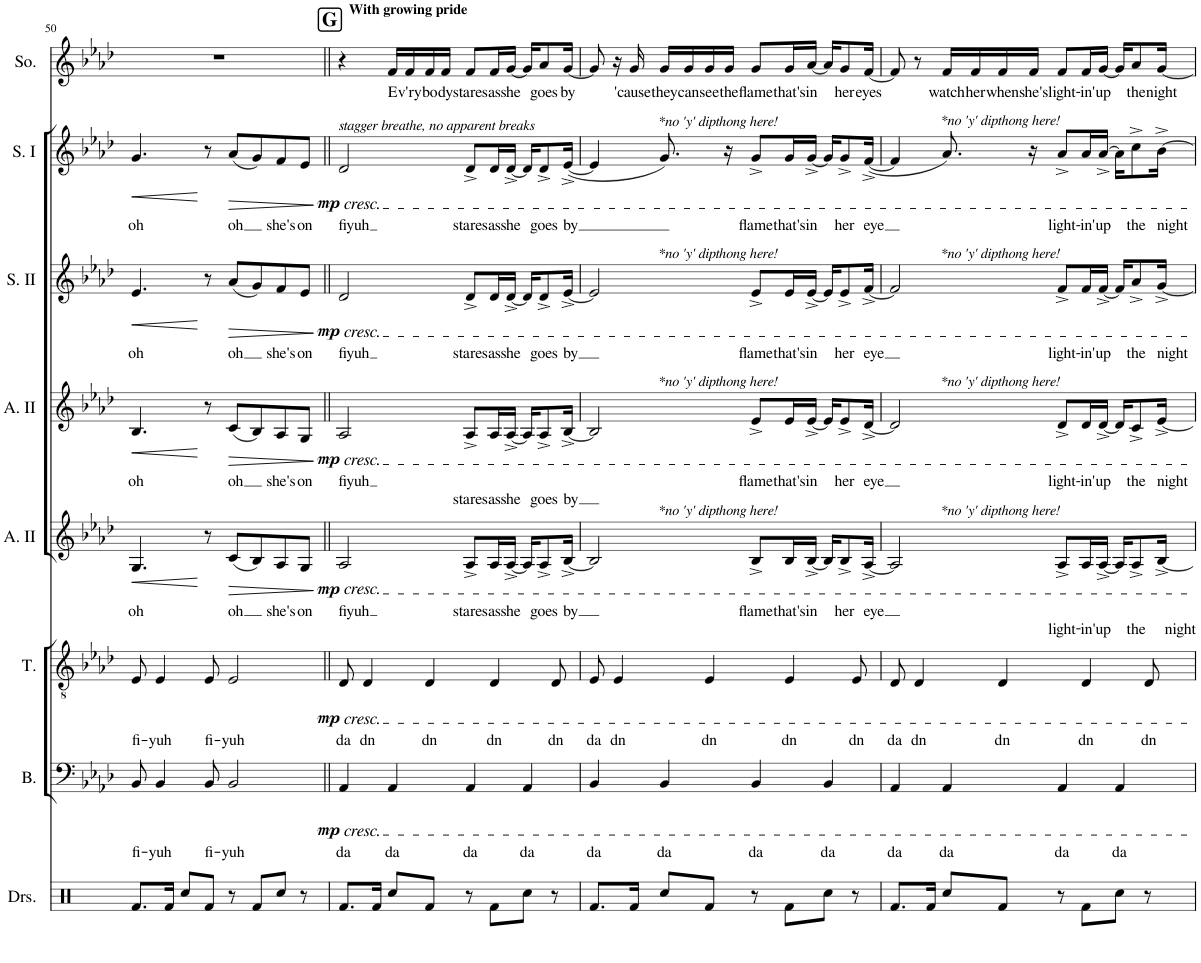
**kern	**text	**dynam	**kern	**text	**dynam	**kern	**text	**dynam	**kern	**text	**dynam	**kern	**text	**dynam	**kern	**text	**dynam	**kern	**text
*part7	*part7	*part7	*part6	*part6	*part6	*part5	*part5	*part5	*part4	*part4	*part4	*part3	*part3	*part3	*part2	*part2	*part2	*part1	*part1
*staff7	*staff7	*staff7	*staff6	*staff6	*staff6	*staff5	*staff5	*staff5	*staff4	*staff4	*staff4	*staff3	*staff3	*staff3	*staff2	*staff2	*staff2	*staff1	*staff1
*I"Ally (Bass)	*	*	*I"Ally (Tenor)	*	*	*I"Alto II	*	*	*I"Alto I	*	*	*I"Soprano II	*	*	*I"Soprano I	*	*	*I"Solo	*
*I'B.	*	*	*I'T.	*	*	*I'A. II	*	*	*	*	*	*I'S. II	*	*	*I'S. I	*	*	*I'So.	*
!!LO:PB:g=z
*clefF4	*	*	*clefGv2	*	*	*clefG2	*	*	*clefG2	*	*	*clefG2	*	*	*clefG2	*	*	*clefG2	*
*k[b-e-a-d-]	*	*	*k[b-e-a-d-]	*	*	*k[b-e-a-d-]	*	*	*k[b-e-a-d-]	*	*	*k[b-e-a-d-]	*	*	*k[b-e-a-d-]	*	*	*k[b-e-a-d-]	*
*M4/4	*	*	*M4/4	*	*	*M4/4	*	*	*M4/4	*	*	*M4/4	*	*	*M4/4	*	*	*M4/4	*
=50	=50	=50	=50	=50	=50	=50	=50	=50	=50	=50	=50	=50	=50	=50	=50	=50	=50	=50	=50
!	!LO:LY:b	!	!	!LO:LY:b	!	!	!LO:LY:b	!LO:HP:b	!	!LO:LY:b	!LO:HP:b	!	!LO:LY:b	!LO:HP:b	!	!LO:LY:b	!LO:HP:b	!	!
8BB-/	fi-	.	8E-/	fi-	.	4.G/	oh	<	4.B-/	oh	<	4.e-/	oh	<	4.g/	oh	<	1r	.
!	!LO:LY:b	!	!	!LO:LY:b	!	!	!	!	!	!	!	!	!	!	!	!	!	!	!
4BB-/	-yuh	.	4E-/	-yuh	.	.	.	.	.	.	.	.	.	.	.	.	.	.	.
!	!LO:LY:b	!	!	!LO:LY:b	!	!	!	!	!	!	!	!	!	!	!	!	!	!	!
8BB-/	fi-	.	8E-/	fi-	.	8r	.	[	8r	.	[	8r	.	[	8r	.	[	.	.
!	!LO:LY:b	!	!	!LO:LY:b	!	!	!LO:LY:b	!LO:HP:b	!	!LO:LY:b	!LO:HP:b	!	!LO:LY:b	!LO:HP:b	!	!LO:LY:b	!LO:HP:b	!	!
2BB-/	-yuh	.	2E-/	-yuh	.	(8c/L	oh	>	(8c/L	oh	>	(8a-/L	oh	>	(8a-/L	oh	>	.	.
.	.	.	.	.	.	8B-/)	.	.	8B-/)	.	.	8g/)	.	.	8g/)	.	.	.	.
!	!	!	!	!	!	!	!LO:LY:b	!	!	!LO:LY:b	!	!	!LO:LY:b	!	!	!LO:LY:b	!	!	!
.	.	.	.	.	.	8A-/	she's	.	8A-/	she's	.	8f/	she's	.	8f/	she's	.	.	.
!	!	!	!	!	!	!	!LO:LY:b	!	!	!LO:LY:b	!	!	!LO:LY:b	!	!	!LO:LY:b	!	!	!
.	.	.	.	.	.	8G/J	on	.	8G/J	on	.	8e-/J	on	.	8e-/J	on	.	.	.
.	.	.	.	.	.	.	.	]	.	.	]	.	.	]	.	.	]	.	.
!!LO:REH:place=s1:a:B:cj:fs=14:t=G
=51||	=51||	=51||	=51||	=51||	=51||	=51||	=51||	=51||	=51||	=51||	=51||	=51||	=51||	=51||	=51||	=51||	=51||	=51||	=51||
!	!	!	!	!	!	!	!	!	!	!	!	!	!	!	!	!	!	!LO:TX:a:B:t=With growing pride	!
!	!	!	!	!	!	!	!	!	!	!	!	!	!	!	!LO:TX:a:i:t=stagger breathe, no apparent breaks	!	!	!	!
!	!	!	!	!	!	!	!	!	!	!	!	!	!	!	!LO:TX:b:i:t=cresc.	!	!	!	!
!	!	!	!	!	!	!	!	!	!	!	!	!LO:TX:b:i:t=cresc.	!	!	!	!	!	!	!
!	!	!	!	!	!	!	!	!	!LO:TX:b:i:t=cresc.	!	!	!	!	!	!	!	!	!	!
!	!	!	!	!	!	!LO:TX:b:i:t=cresc.	!	!	!	!	!	!	!	!	!	!	!	!	!
!	!	!	!LO:TX:b:i:t=cresc.	!	!	!	!	!	!	!	!	!	!	!	!	!	!	!	!
!LO:TX:b:i:t=cresc.	!	!	!	!	!	!	!	!	!	!	!	!	!	!	!	!	!	!	!
!	!LO:LY:b	!LO:DY:b	!	!LO:LY:b	!LO:DY:b	!	!LO:LY:b	!LO:DY:b	!	!LO:LY:b	!LO:DY:b	!	!LO:LY:b	!LO:DY:b	!	!LO:LY:b	!LO:DY:b	!	!
4AA-/	da	mp	8D-/	da	mp	2A-/	-fiyuh	mp	2A-/	-fiyuh	mp	2d-/	-fiyuh	mp	2d-/	-fiyuh	mp	4r	.
!	!	!	!	!LO:LY:b	!	!	!	!	!	!	!	!	!	!	!	!	!	!	!
.	.	.	4D-/	dn	.	.	.	.	.	.	.	.	.	.	.	.	.	.	.
!	!LO:LY:b	!	!	!	!	!	!	!	!	!	!	!	!	!	!	!	!	!	!LO:LY:b
4AA-/	da	.	.	.	.	.	.	.	.	.	.	.	.	.	.	.	.	16f/LL	E-
!	!	!	!	!	!	!	!	!	!	!	!	!	!	!	!	!	!	!	!LO:LY:b
.	.	.	.	.	.	.	.	.	.	.	.	.	.	.	.	.	.	16f/	-v'ry-
!	!	!	!	!LO:LY:b	!	!	!	!	!	!	!	!	!	!	!	!	!	!	!LO:LY:b
.	.	.	4D-/	dn	.	.	.	.	.	.	.	.	.	.	.	.	.	16f/	-bo-
!	!	!	!	!	!	!	!	!	!	!	!	!	!	!	!	!	!	!	!LO:LY:b
.	.	.	.	.	.	.	.	.	.	.	.	.	.	.	.	.	.	16f/JJ	-dy
!	!LO:LY:b	!	!	!	!	!	!LO:LY:b	!	!	!LO:LY:b	!	!	!LO:LY:b	!	!	!LO:LY:b	!	!	!LO:LY:b
4AA-/	da	.	.	.	.	8A-^/L	stares	.	8A-^/L	stares	.	8d-^/L	stares	.	8d-^/L	stares	.	8f/L	stares
!	!	!	!	!LO:LY:b	!	!	!LO:LY:b	!	!	!LO:LY:b	!	!	!LO:LY:b	!	!	!LO:LY:b	!	!	!LO:LY:b
.	.	.	4D-/	dn	.	16A-/L	as	.	16A-/L	as	.	16d-/L	as	.	16d-/L	as	.	16f/L	as
!	!	!	!	!	!	!	!LO:LY:b	!	!	!LO:LY:b	!	!	!LO:LY:b	!	!	!LO:LY:b	!	!	!LO:LY:b
.	.	.	.	.	.	[16A-^/JJ	she	.	[16A-^/JJ	she	.	[16d-^/JJ	she	.	[16d-^/JJ	she	.	[16g/JJ	she
!	!LO:LY:b	!	!	!	!	!	!	!	!	!	!	!	!	!	!	!	!	!	!
4AA-/	da	.	.	.	.	16A-/KL]	.	.	16A-/KL]	.	.	16d-/KL]	.	.	16d-/KL]	.	.	16g/KL]	.
!	!	!	!	!	!	!	!LO:LY:b	!	!	!LO:LY:b	!	!	!LO:LY:b	!	!	!LO:LY:b	!	!	!LO:LY:b
.	.	.	.	.	.	8A-^/	goes	.	8A-^/	goes	.	8d-^/	goes	.	8d-^/	goes	.	8a-/	goes
!	!	!	!	!LO:LY:b	!	!	!	!	!	!	!	!	!	!	!	!	!	!	!
.	.	.	8D-/	dn	.	.	.	.	.	.	.	.	.	.	.	.	.	.	.
!	!	!	!	!	!	!	!LO:LY:b	!	!	!LO:LY:b	!	!	!LO:LY:b	!	!	!LO:LY:b	!	!	!LO:LY:b
.	.	.	.	.	.	[16B-^/Jk	by	.	[16B-^/Jk	by	.	[16e-^/Jk	by	.	([16e-^/Jk	by	.	[16g/Jk	by
=52	=52	=52	=52	=52	=52	=52	=52	=52	=52	=52	=52	=52	=52	=52	=52	=52	=52	=52	=52
!	!LO:LY:b	!	!	!LO:LY:b	!	!	!	!	!	!	!	!	!	!	!	!	!	!	!
*	*	*	*	*	*	*^	*	*	*^	*	*	*^	*	*	*	*	*	*	*
4BB-/	da	.	8E-/	da	.	2B-/]	4ryy	.	.	2B-/]	4ryy	.	.	2e-/]	4ryy	.	.	4e-/]	.	.	8g/]	.
!	!	!	!	!LO:LY:b	!	!	!	!	!	!	!	!	!	!	!	!	!	!	!	!	!	!
.	.	.	4E-/	dn	.	.	.	.	.	.	.	.	.	.	.	.	.	.	.	.	16r	.
!	!	!	!	!	!	!	!	!	!	!	!	!	!	!	!	!	!	!	!	!	!	!LO:LY:b
.	.	.	.	.	.	.	.	.	.	.	.	.	.	.	.	.	.	.	.	.	16g/	'cause
!	!	!	!	!	!	!	!	!	!	!	!	!	!	!	!	!	!	!LO:TX:a:i:t=*no 'y' dipthong here!	!	!	!	!
!	!	!	!	!	!	!	!	!	!	!	!	!	!	!	!LO:TX:a:i:t=*no 'y' dipthong here!	!	!	!	!	!	!	!
!	!	!	!	!	!	!	!	!	!	!	!LO:TX:a:i:t=*no 'y' dipthong here!	!	!	!	!	!	!	!	!	!	!	!
!	!	!	!	!	!	!	!LO:TX:a:i:t=*no 'y' dipthong here!	!	!	!	!	!	!	!	!	!	!	!	!	!	!	!
!	!LO:LY:b	!	!	!	!	!	!	!	!	!	!	!	!	!	!	!	!	!	!	!	!	!LO:LY:b
4BB-/	da	.	.	.	.	.	2.ryy	.	.	.	2.ryy	.	.	.	2.ryy	.	.	8.g/)	.	.	16g/LL	they
!	!	!	!	!	!	!	!	!	!	!	!	!	!	!	!	!	!	!	!	!	!	!LO:LY:b
.	.	.	.	.	.	.	.	.	.	.	.	.	.	.	.	.	.	.	.	.	16g/	can
!	!	!	!	!LO:LY:b	!	!	!	!	!	!	!	!	!	!	!	!	!	!	!	!	!	!LO:LY:b
.	.	.	4E-/	dn	.	.	.	.	.	.	.	.	.	.	.	.	.	.	.	.	16g/	see
!	!	!	!	!	!	!	!	!	!	!	!	!	!	!	!	!	!	!	!	!	!	!LO:LY:b
.	.	.	.	.	.	.	.	.	.	.	.	.	.	.	.	.	.	16r	.	.	16g/JJ	the
!	!LO:LY:b	!	!	!	!	!	!	!LO:LY:b	!	!	!	!LO:LY:b	!	!	!	!LO:LY:b	!	!	!LO:LY:b	!	!	!LO:LY:b
4BB-/	da	.	.	.	.	8B-^/L	.	flame	.	8e-^/L	.	flame	.	8e-^/L	.	flame	.	8g^/L	flame	.	8g/L	flame
!	!	!	!	!LO:LY:b	!	!	!	!LO:LY:b	!	!	!	!LO:LY:b	!	!	!	!LO:LY:b	!	!	!LO:LY:b	!	!	!LO:LY:b
.	.	.	4E-/	dn	.	16B-/L	.	that's	.	16e-/L	.	that's	.	16e-/L	.	that's	.	16g/L	that's	.	16g/L	that's
!	!	!	!	!	!	!	!	!LO:LY:b	!	!	!	!LO:LY:b	!	!	!	!LO:LY:b	!	!	!LO:LY:b	!	!	!LO:LY:b
.	.	.	.	.	.	[16B-^/JJ	.	in	.	[16e-^/JJ	.	in	.	[16e-^/JJ	.	in	.	[16g^/JJ	in	.	[16a-/JJ	in
!	!LO:LY:b	!	!	!	!	!	!	!	!	!	!	!	!	!	!	!	!	!	!	!	!	!
4BB-/	da	.	.	.	.	16B-/KL]	.	.	.	16e-/KL]	.	.	.	16e-/KL]	.	.	.	16g/KL]	.	.	16a-/KL]	.
!	!	!	!	!	!	!	!	!LO:LY:b	!	!	!	!LO:LY:b	!	!	!	!LO:LY:b	!	!	!LO:LY:b	!	!	!LO:LY:b
.	.	.	.	.	.	8B-^/	.	her	.	8e-^/	.	her	.	8e-^/	.	her	.	8g^/	her	.	8g/	her
!	!	!	!	!LO:LY:b	!	!	!	!	!	!	!	!	!	!	!	!	!	!	!	!	!	!
.	.	.	8E-/	dn	.	.	.	.	.	.	.	.	.	.	.	.	.	.	.	.	.	.
!	!	!	!	!	!	!	!	!LO:LY:b	!	!	!	!LO:LY:b	!	!	!	!LO:LY:b	!	!	!LO:LY:b	!	!	!LO:LY:b
.	.	.	.	.	.	[16A-^/Jk	.	eye	.	[16d-^/Jk	.	eye	.	[16f^/Jk	.	eye	.	([16f^/Jk	eye	.	[16f/Jk	eyes
=53	=53	=53	=53	=53	=53	=53	=53	=53	=53	=53	=53	=53	=53	=53	=53	=53	=53	=53	=53	=53	=53	=53
!	!LO:LY:b	!	!	!LO:LY:b	!	!	!	!	!	!	!	!	!	!	!	!	!	!	!	!	!	!
4AA-/	da	.	8D-/	da	.	2A-/]	4ryy	.	.	2d-/]	4ryy	.	.	2f/]	4ryy	.	.	4f/]	.	.	8f/]	.
!	!	!	!	!LO:LY:b	!	!	!	!	!	!	!	!	!	!	!	!	!	!	!	!	!	!
.	.	.	4D-/	dn	.	.	.	.	.	.	.	.	.	.	.	.	.	.	.	.	8r	.
!	!	!	!	!	!	!	!	!	!	!	!	!	!	!	!	!	!	!LO:TX:a:i:t=*no 'y' dipthong here!	!	!	!	!
!	!	!	!	!	!	!	!	!	!	!	!	!	!	!	!LO:TX:a:i:t=*no 'y' dipthong here!	!	!	!	!	!	!	!
!	!	!	!	!	!	!	!	!	!	!	!LO:TX:a:i:t=*no 'y' dipthong here!	!	!	!	!	!	!	!	!	!	!	!
!	!	!	!	!	!	!	!LO:TX:a:i:t=*no 'y' dipthong here!	!	!	!	!	!	!	!	!	!	!	!	!	!	!	!
!	!LO:LY:b	!	!	!	!	!	!	!	!	!	!	!	!	!	!	!	!	!	!	!	!	!LO:LY:b
4AA-/	da	.	.	.	.	.	2.ryy	.	.	.	2.ryy	.	.	.	2.ryy	.	.	8.a-/)	.	.	16f/LL	watch
!	!	!	!	!	!	!	!	!	!	!	!	!	!	!	!	!	!	!	!	!	!	!LO:LY:b
.	.	.	.	.	.	.	.	.	.	.	.	.	.	.	.	.	.	.	.	.	16f/	her
!	!	!	!	!LO:LY:b	!	!	!	!	!	!	!	!	!	!	!	!	!	!	!	!	!	!LO:LY:b
.	.	.	4D-/	dn	.	.	.	.	.	.	.	.	.	.	.	.	.	.	.	.	16f/	when
!	!	!	!	!	!	!	!	!	!	!	!	!	!	!	!	!	!	!	!	!	!	!LO:LY:b
.	.	.	.	.	.	.	.	.	.	.	.	.	.	.	.	.	.	16r	.	.	16f/JJ	she's-
!	!LO:LY:b	!	!	!	!	!	!	!LO:LY:b	!	!	!	!LO:LY:b	!	!	!	!LO:LY:b	!	!	!LO:LY:b	!	!	!LO:LY:b
4AA-/	da	.	.	.	.	8A-^/L	.	light-	.	8d-^/L	.	light-	.	8f^/L	.	light-	.	8a-^/L	light-	.	8f/L	light-
!	!	!	!	!LO:LY:b	!	!	!	!LO:LY:b	!	!	!	!LO:LY:b	!	!	!	!LO:LY:b	!	!	!LO:LY:b	!	!	!LO:LY:b
.	.	.	4D-/	dn	.	16A-/L	.	-in'	.	16d-/L	.	-in'	.	16f/L	.	-in'	.	16a-/L	-in'	.	16f/L	-in'
!	!	!	!	!	!	!	!	!LO:LY:b	!	!	!	!LO:LY:b	!	!	!	!LO:LY:b	!	!	!LO:LY:b	!	!	!LO:LY:b
.	.	.	.	.	.	[16A-^/JJ	.	up	.	[16d-^/JJ	.	up	.	[16f^/JJ	.	up	.	[16a-^/JJ	up	.	[16g/JJ	up
!	!LO:LY:b	!	!	!	!	!	!	!	!	!	!	!	!	!	!	!	!	!	!	!	!	!
4AA-/	da	.	.	.	.	16A-/KL]	.	.	.	16d-/KL]	.	.	.	16f/KL]	.	.	.	16a-\KL]	.	.	16g/KL]	.
!	!	!	!	!	!	!	!	!LO:LY:b	!	!	!	!LO:LY:b	!	!	!	!LO:LY:b	!	!	!LO:LY:b	!	!	!LO:LY:b
.	.	.	.	.	.	8A-^/	.	the	.	8c^/	.	the	.	8a-^/	.	the	.	8cc^\	the	.	8a-/	the
!	!	!	!	!LO:LY:b	!	!	!	!	!	!	!	!	!	!	!	!	!	!	!	!	!	!
.	.	.	8D-/	dn	.	.	.	.	.	.	.	.	.	.	.	.	.	.	.	.	.	.
!	!	!	!	!	!	!	!	!LO:LY:b	!	!	!	!LO:LY:b	!	!	!	!LO:LY:b	!	!	!LO:LY:b	!	!	!LO:LY:b
.	.	.	.	.	.	[16B-^/Jk	.	night	.	[16e-^/Jk	.	night	.	[16g^/Jk	.	night	.	[16b-^\Jk	night	.	[16g/Jk	night
*	*	*	*	*	*	*v	*v	*	*	*	*	*	*	*v	*v	*	*	*	*	*	*	*
*	*	*	*	*	*	*	*	*	*v	*v	*	*	*	*	*	*	*	*	*	*
=	=	=	=	=	=	=	=	=	=	=	=	=	=	=	=	=	=	=	=
*-	*-	*-	*-	*-	*-	*-	*-	*-	*-	*-	*-	*-	*-	*-	*-	*-	*-	*-	*-
